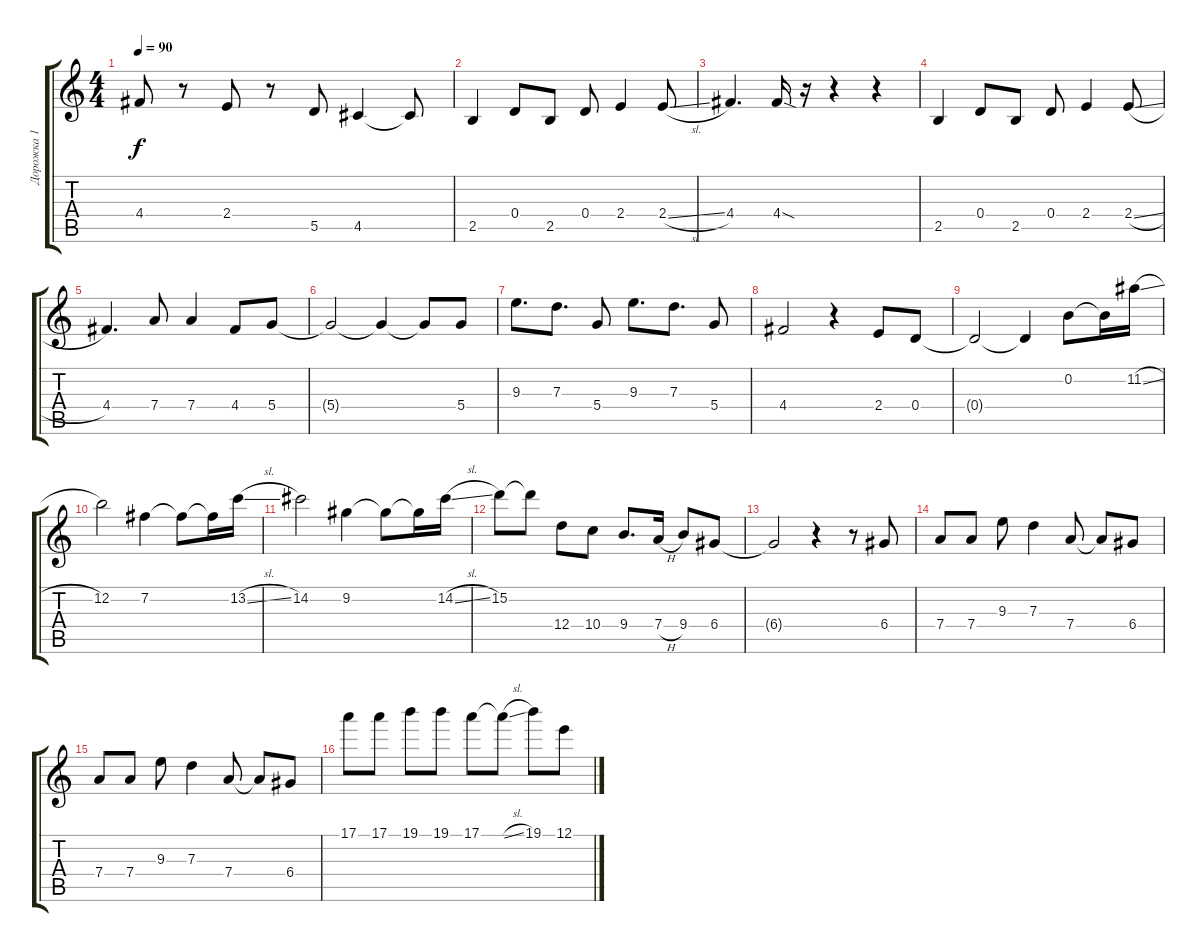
\track ("Дорожка 1" "Дорожка 1") {instrument acousticguitarsteel}
\staff {score tabs}
\tuning (E4 B3 G3 D3 A2 E2) {hide}
\ts (4 4)
\tempo 90
\clef g2
\ks c
4.4.8{dy f} r.8 2.4.8 r.8 5.5.8 4.5.4 4.5{t}.8 |
2.5.4{instrument acousticguitarsteel} 0.4.8 2.5.8 0.4.8 2.4.4 2.4{sl}.8 |
4.4.4{d} 4.4{sod}.16 r.16 r.4 r.4 |
2.5.4 0.4.8 2.5.8 0.4.8 2.4.4 2.4{sl}.8 |
4.4.4{d} 7.4.8 7.4.4 4.4.8 5.4.8 |
5.4{t}.2 5.4{t}.4 5.4{t}.8 5.4.8 |
9.3.8{d} 7.3.8{d} 5.4.8 9.3.8{d} 7.3.8{d} 5.4.8 |
4.4.2 r.4 2.4.8 0.4.8 |
0.4{t}.2 0.4{t}.4 0.2.8 0.2{t}.16 11.2{sl}.16 |
12.2.2 7.2.4 7.2{t}.8 7.2{t}.16 13.2{sl}.16 |
14.2.2 9.2.4 9.2{t}.8 9.2{t}.16 14.2{sl}.16 |
15.2.8 15.2{t}.8 12.4.8 10.4.8 9.4.8{d} 7.4{h}.16 9.4.8 6.4.8 |
6.4{t}.2 r.4 r.8 6.4.8 |
7.4.8 7.4.8 9.3.8 7.3.4 7.4.8 7.4{t}.8 6.4.8 |
7.4.8 7.4.8 9.3.8 7.3.4 7.4.8 7.4{t}.8 6.4.8 |
17.1.8 17.1.8 19.1.8 19.1.8 17.1.8 17.1{sl t}.8 19.1.8 12.1.8
